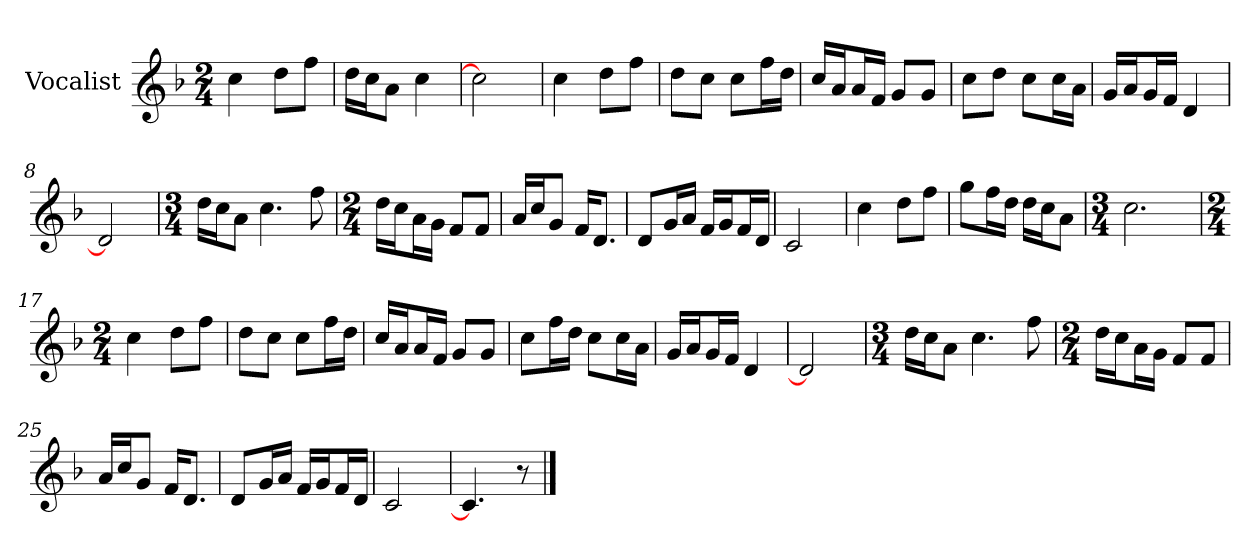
**kern
*part1
*staff1
*I"Vocalist
*k[b-]
*F:
*M2/4
=
4cc
8ddL
8ffJ
=1
16ddLL
16ccJ
8aJ
4cc
=2
2cc]
=3
4cc
8ddL
8ffJ
=4
8ddL
8ccJ
8ccL
16ffL
16ddJJ
=5
16ccLL
16aJ
16aL
16fJJ
8gL
8gJ
=6
8ccL
8ddJ
8ccL
16ccL
16aJJ
=7
16gLL
16aJ
16gL
16fJJ
4d
=8
2d]
=9
*M3/4
16ddLL
16ccJ
8aJ
4.cc
8ff
=10
*M2/4
16ddLL
16ccJ
16aL
16gJJ
8fL
8fJ
=11
16aLL
16ccJ
8gJ
16fKL
8.dJ
=12
8dL
16gL
16aJJ
16fLL
16gJ
16fL
16dJJ
=13
2c
=14
4cc
8ddL
8ffJ
=15
8ggL
16ffL
16ddJJ
16ddLL
16ccJ
8aJ
=16
*M3/4
2.cc
=17
*M2/4
4cc
8ddL
8ffJ
=18
8ddL
8ccJ
8ccL
16ffL
16ddJJ
=19
16ccLL
16aJ
16aL
16fJJ
8gL
8gJ
=20
8ccL
16ffL
16ddJJ
8ccL
16ccL
16aJJ
=21
16gLL
16aJ
16gL
16fJJ
4d
=22
2d]
=23
*M3/4
16ddLL
16ccJ
8aJ
4.cc
8ff
=24
*M2/4
16ddLL
16ccJ
16aL
16gJJ
8fL
8fJ
=25
16aLL
16ccJ
8gJ
16fKL
8.dJ
=26
8dL
16gL
16aJJ
16fLL
16gJ
16fL
16dJJ
=27
2c
=28
4.c]
8r
==
*-
